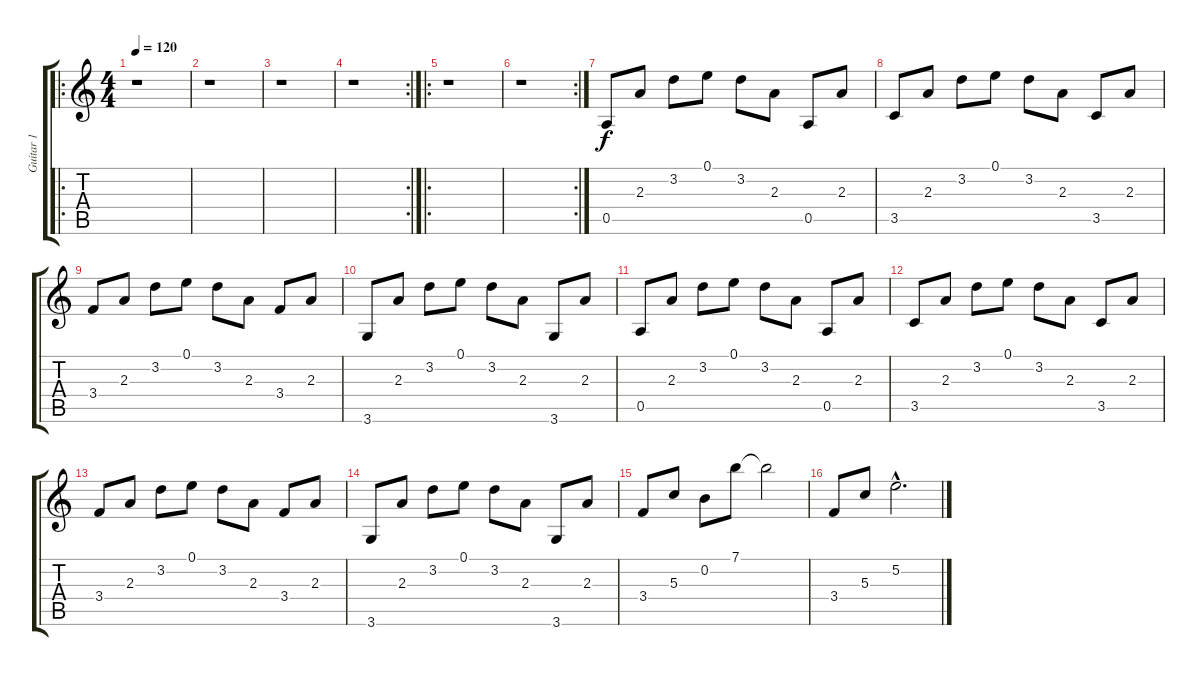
\track ("Guitar 1 " "Guitar 1 ") {instrument electricguitarclean}
\staff {score tabs}
\tuning (E4 B3 G3 D3 A2 E2) {hide}
\ro
\ts (4 4)
\tempo 120
\clef g2
\ks c
r.1{dy f} |
r.1 |
r.1 |
\rc 2
r.1 |
\ro
r.1 |
\rc 2
r.1 |
0.5.8 2.3.8 3.2.8 0.1.8 3.2.8 2.3.8 0.5.8 2.3.8 |
3.5.8 2.3.8 3.2.8 0.1.8 3.2.8 2.3.8 3.5.8 2.3.8 |
3.4.8 2.3.8 3.2.8 0.1.8 3.2.8 2.3.8 3.4.8 2.3.8 |
3.6.8 2.3.8 3.2.8 0.1.8 3.2.8 2.3.8 3.6.8 2.3.8 |
0.5.8 2.3.8 3.2.8 0.1.8 3.2.8 2.3.8 0.5.8 2.3.8 |
3.5.8 2.3.8 3.2.8 0.1.8 3.2.8 2.3.8 3.5.8 2.3.8 |
3.4.8 2.3.8 3.2.8 0.1.8 3.2.8 2.3.8 3.4.8 2.3.8 |
3.6.8 2.3.8 3.2.8 0.1.8 3.2.8 2.3.8 3.6.8 2.3.8 |
3.4.8 5.3.8 0.2.8 7.1.8 7.1{t}.2 |
3.4.8 5.3.8 5.2{hac}.2{d}
